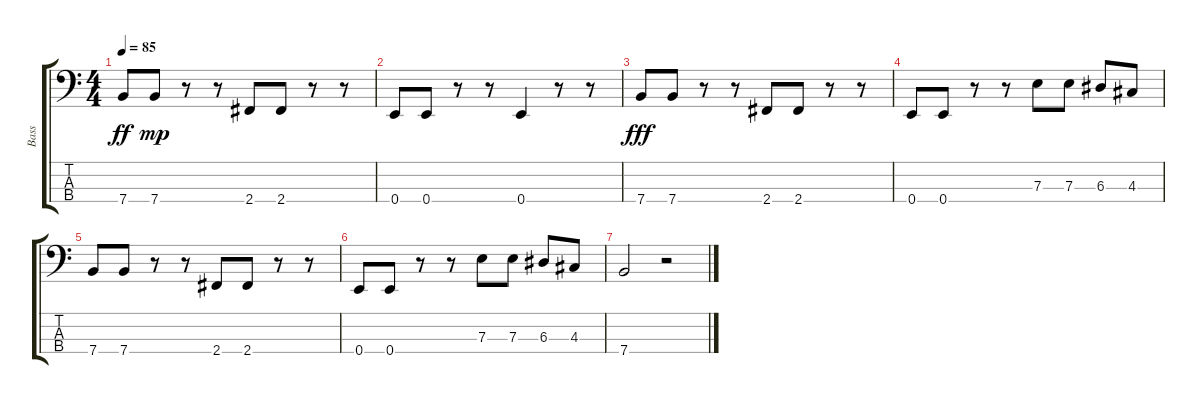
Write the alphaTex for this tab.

\track ("Bass" "Bass") {instrument electricbassfinger}
\staff {score tabs}
\tuning (G2 D2 A1 E1) {hide}
\ts (4 4)
\tempo 85
\clef f4
\ks c
7.4.8{dy ff} 7.4.8{dy mp} r.8 r.8 2.4.8 2.4.8 r.8 r.8 |
0.4.8 0.4.8 r.8 r.8 0.4.4 r.8 r.8 |
7.4.8{dy fff} 7.4.8 r.8 r.8 2.4.8 2.4.8 r.8 r.8 |
0.4.8 0.4.8 r.8 r.8 7.3.8 7.3.8 6.3.8 4.3.8 |
7.4.8 7.4.8 r.8 r.8 2.4.8 2.4.8 r.8 r.8 |
0.4.8 0.4.8 r.8 r.8 7.3.8 7.3.8 6.3.8 4.3.8 |
7.4.2 r.2
